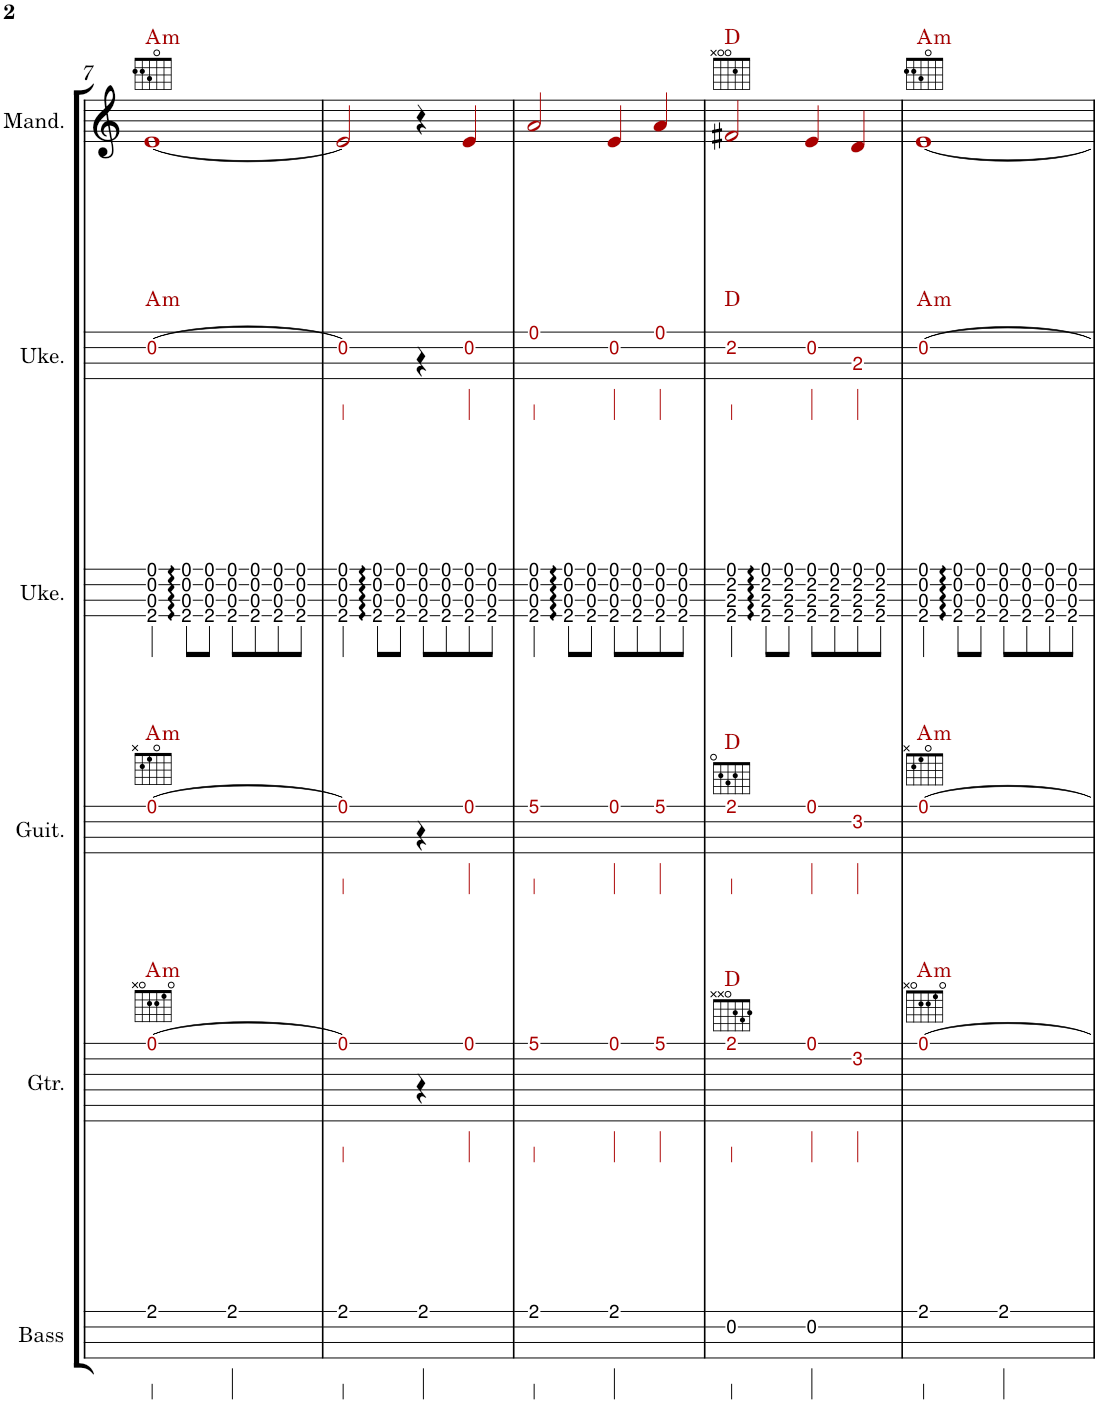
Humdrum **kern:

**kern	**kern	**harte	**kern	**harte	**kern	**kern	**harte	**kern	**harte
*part6	*part5	*part5	*part4	*part4	*part3	*part2	*part2	*part1	*part1
*staff6	*staff5	*	*staff4	*	*staff3	*staff2	*	*staff1	*
*I"Bass Guitar	*I"Guitar	*	*I"Baritone	*	*I"Ukulele	*I"Ukulele	*	*I"Mandolin	*
*I'Bass	*I'Gtr.	*	*	*	*I'Uke.	*I'Uke.	*	*I'Mand.	*
!!LO:PB:g=z
*	*	*	*	*	*	*	*	*clefG2	*
*k[]	*k[]	*	*k[]	*	*k[]	*k[]	*	*k[]	*
*M4/4	*M4/4	*	*M4/4	*	*M4/4	*M4/4	*	*M4/4	*
=7	=7	=7	=7	=7	=7	=7	=7	=7	=7
!	!	!LO:H:kt=m	!	!LO:H:kt=m	!	!	!LO:H:kt=m	!	!LO:H:kt=m
2AA\	[1ei	A:min	[1ei	A:min	4A\ 4c\ 4e\ 4a\	[1ei	A:min	[1ei	A:min
.	.	.	.	.	8A\ 8c\ 8e\ 8a\L	.	.	.	.
.	.	.	.	.	8A\ 8c\ 8e\ 8a\J	.	.	.	.
4AA\	.	.	.	.	8A\ 8c\ 8e\ 8a\L	.	.	.	.
.	.	.	.	.	8A\ 8c\ 8e\ 8a\	.	.	.	.
4ryy	.	.	.	.	8A\ 8c\ 8e\ 8a\	.	.	.	.
.	.	.	.	.	8A\ 8c\ 8e\ 8a\J	.	.	.	.
=8	=8	=8	=8	=8	=8	=8	=8	=8	=8
2AA\	2ei\]	.	2ei\]	.	4A\ 4c\ 4e\ 4a\	2ei\]	.	2ei/]	.
.	.	.	.	.	8A\ 8c\ 8e\ 8a\L	.	.	.	.
.	.	.	.	.	8A\ 8c\ 8e\ 8a\J	.	.	.	.
4AA\	4r	.	4r	.	8A\ 8c\ 8e\ 8a\L	4r	.	4r	.
.	.	.	.	.	8A\ 8c\ 8e\ 8a\	.	.	.	.
4ryy	4ei\	.	4ei\	.	8A\ 8c\ 8e\ 8a\	4ei\	.	4ei/	.
.	.	.	.	.	8A\ 8c\ 8e\ 8a\J	.	.	.	.
=9	=9	=9	=9	=9	=9	=9	=9	=9	=9
2AA\	2ai\	.	2ai\	.	4A\ 4c\ 4e\ 4a\	2ai\	.	2ai/	.
.	.	.	.	.	8A\ 8c\ 8e\ 8a\L	.	.	.	.
.	.	.	.	.	8A\ 8c\ 8e\ 8a\J	.	.	.	.
4AA\	4ei\	.	4ei\	.	8A\ 8c\ 8e\ 8a\L	4ei\	.	4ei/	.
.	.	.	.	.	8A\ 8c\ 8e\ 8a\	.	.	.	.
4ryy	4ai\	.	4ai\	.	8A\ 8c\ 8e\ 8a\	4ai\	.	4ai/	.
.	.	.	.	.	8A\ 8c\ 8e\ 8a\J	.	.	.	.
=10	=10	=10	=10	=10	=10	=10	=10	=10	=10
2DD\	2f#i\	D:maj	2f#i\	D:maj	4A\ 4d\ 4f#\ 4a\	2f#i\	D:maj	2f#Xi/	D:maj
.	.	.	.	.	8A\ 8d\ 8f#\ 8a\L	.	.	.	.
.	.	.	.	.	8A\ 8d\ 8f#\ 8a\J	.	.	.	.
4DD\	4ei\	.	4ei\	.	8A\ 8d\ 8f#\ 8a\L	4ei\	.	4ei/	.
.	.	.	.	.	8A\ 8d\ 8f#\ 8a\	.	.	.	.
4ryy	4di\	.	4di\	.	8A\ 8d\ 8f#\ 8a\	4di\	.	4di/	.
.	.	.	.	.	8A\ 8d\ 8f#\ 8a\J	.	.	.	.
=11	=11	=11	=11	=11	=11	=11	=11	=11	=11
!	!	!LO:H:kt=m	!	!LO:H:kt=m	!	!	!LO:H:kt=m	!	!LO:H:kt=m
2AA\	[1ei	A:min	[1ei	A:min	4A\ 4c\ 4e\ 4a\	[1ei	A:min	[1ei	A:min
.	.	.	.	.	8A\ 8c\ 8e\ 8a\L	.	.	.	.
.	.	.	.	.	8A\ 8c\ 8e\ 8a\J	.	.	.	.
4AA\	.	.	.	.	8A\ 8c\ 8e\ 8a\L	.	.	.	.
.	.	.	.	.	8A\ 8c\ 8e\ 8a\	.	.	.	.
4ryy	.	.	.	.	8A\ 8c\ 8e\ 8a\	.	.	.	.
.	.	.	.	.	8A\ 8c\ 8e\ 8a\J	.	.	.	.
=	=	=	=	=	=	=	=	=	=
*-	*-	*-	*-	*-	*-	*-	*-	*-	*-
